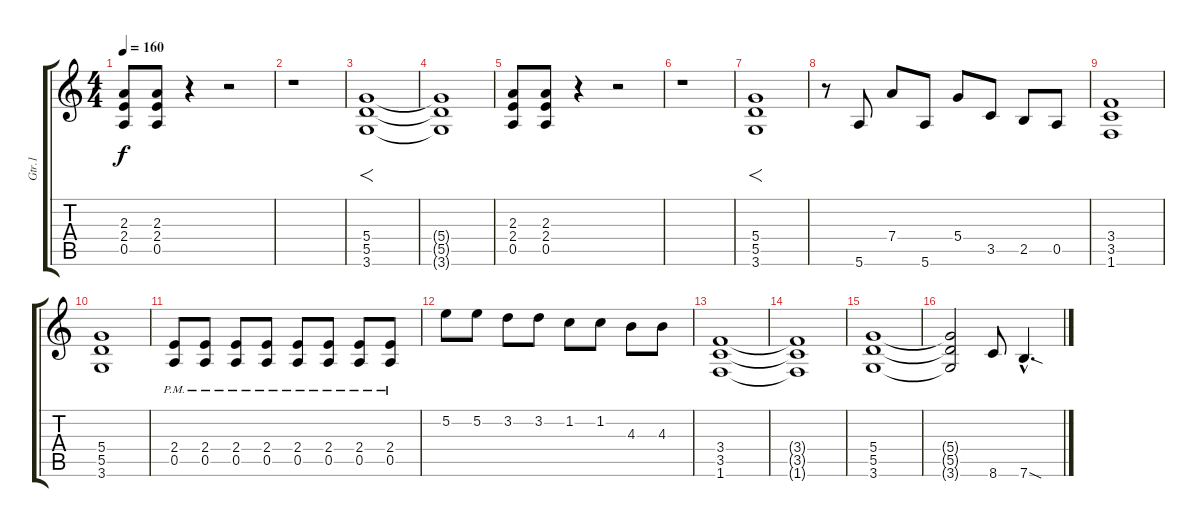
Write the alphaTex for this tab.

\track ("Gtr.1" "Gtr.1") {instrument distortionguitar}
\staff {score tabs}
\tuning (E4 B3 G3 D3 A2 E2) {hide}
\ts (4 4)
\tempo 160
\clef g2
\ks c
(2.3 2.4 0.5).8{dy f} (2.3 2.4 0.5).8 r.4 r.2 |
r.1 |
(5.4 5.5 3.6).1{f} |
(5.4{t} 5.5{t} 3.6{t}).1 |
(2.3 2.4 0.5).8 (2.3 2.4 0.5).8 r.4 r.2 |
r.1 |
(5.4 5.5 3.6).1{f} |
r.8 5.6.8 7.4.8 5.6.8 5.4.8 3.5.8 2.5.8 0.5.8 |
(3.4 3.5 1.6).1 |
(5.4 5.5 3.6).1 |
(2.4{pm} 0.5{pm}).8 (2.4{pm} 0.5{pm}).8 (2.4{pm} 0.5{pm}).8 (2.4{pm} 0.5{pm}).8 (2.4{pm} 0.5{pm}).8 (2.4{pm} 0.5{pm}).8 (2.4{pm} 0.5{pm}).8 (2.4{pm} 0.5{pm}).8 |
5.2.8 5.2.8 3.2.8 3.2.8 1.2.8 1.2.8 4.3.8 4.3.8 |
(3.4 3.5 1.6).1 |
(3.4{t} 3.5{t} 1.6{t}).1 |
(5.4 5.5 3.6).1 |
(5.4{t} 5.5{t} 3.6{t}).2 8.6.8 7.6{sod hac}.4{d}
